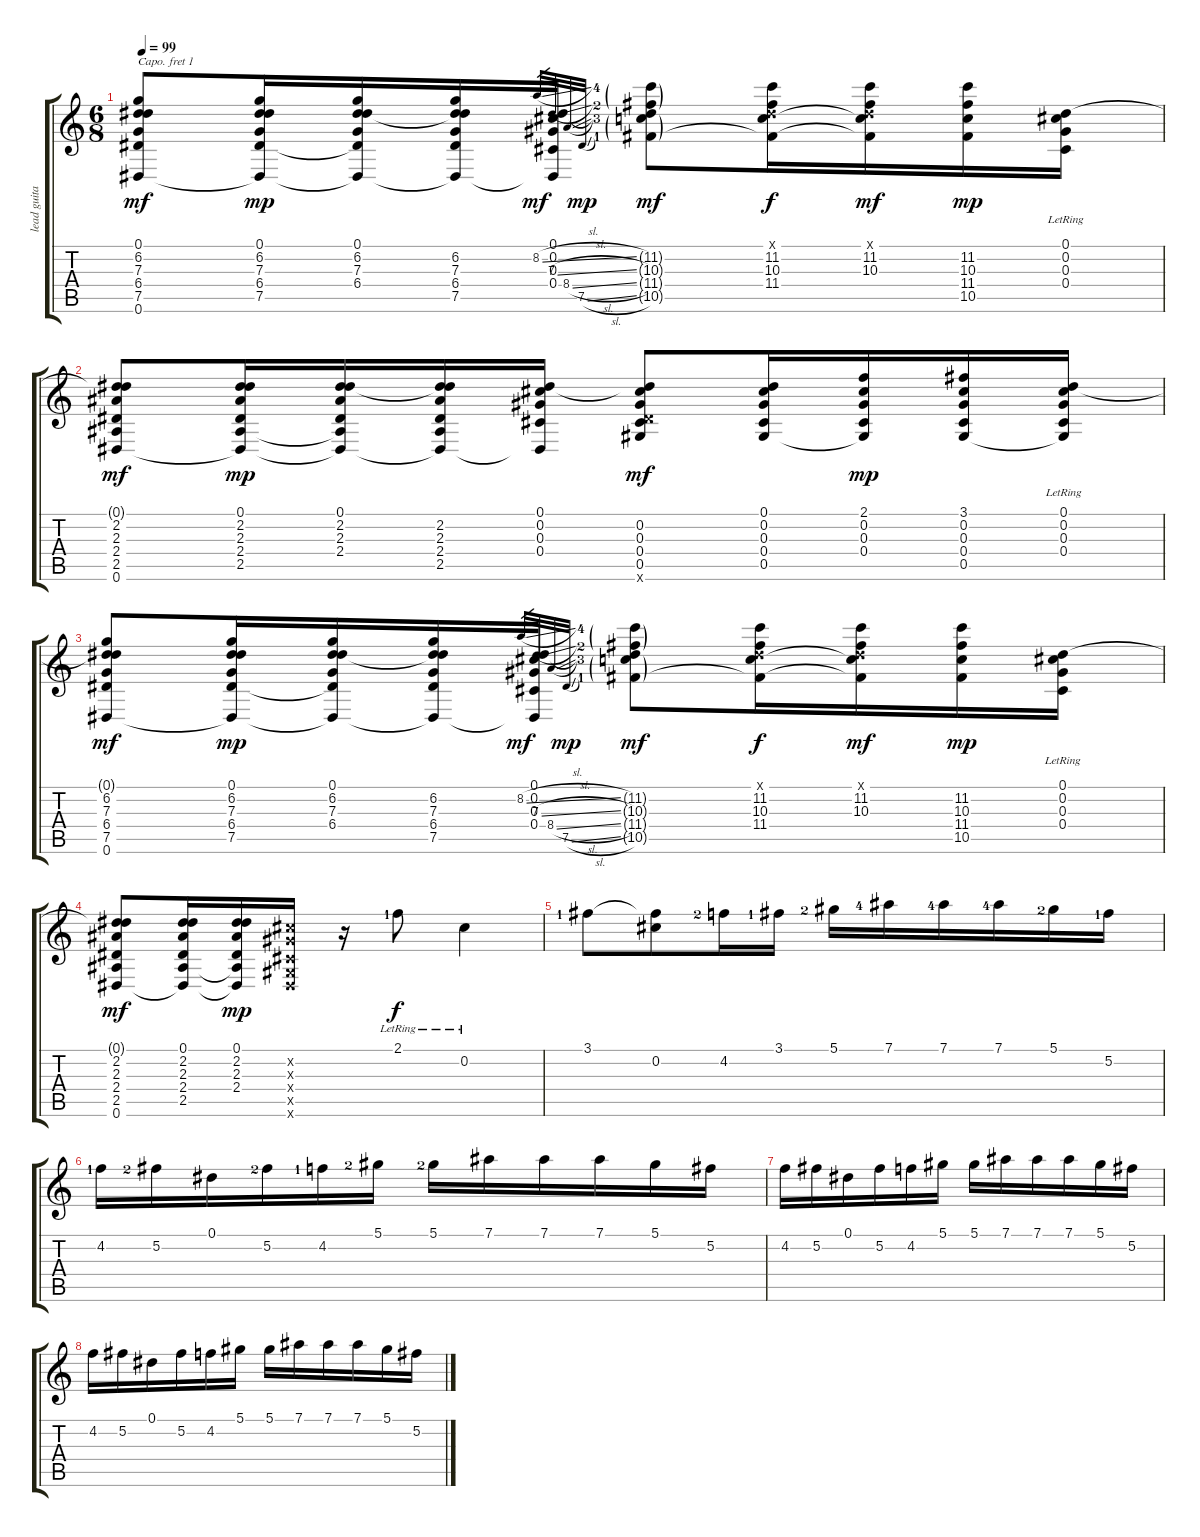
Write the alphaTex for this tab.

\track ("lead guitar" "lead guita") {instrument electricguitarclean}
\staff {score tabs}
\capo 1
\tuning (D4 C4 G3 C3 G2 D2) {hide}
\ts (6 8)
\tempo 99
\clef g2
\ks c
(0.1{t} 6.2 7.3 6.4 7.5 0.6).8{dy mf} (0.1 6.2 7.3 6.4 7.5 0.6{t}).16{dy mp} (0.1 6.2 7.3 6.4 7.5{t} 0.6{t}).16 (0.1{t} 6.2 7.3 6.4 7.5 0.6{t}).16 (0.1 0.2 0.3 0.4 0.6{t}).16 8.2{sl}.32{gr dy mf} 7.3{sl}.32{gr} 8.4{sl}.32{gr} 7.5{sl}.32{gr dy mp} (0.1{t} 11.2{g lf 5} 10.3{g lf 3} 11.4{g lf 4} 10.5{g lf 2}).8{dy mf} (0.1{x} 11.2 10.3 11.4 10.5{t}).16{dy f} (0.1{x} 11.2 10.3 11.4{t} 10.5{t}).16{dy mf} (11.2 10.3 11.4 10.5).16{dy mp} (0.1{lr} 0.2 0.3 0.4).16 |
(0.1{t} 2.2 2.3 2.4 2.5 0.6).8{dy mf} (0.1 2.2 2.3 2.4 2.5 0.6{t}).16{dy mp} (0.1 2.2 2.3 2.4 2.5{t} 0.6{t}).16 (0.1{t} 2.2 2.3 2.4 2.5 0.6{t}).16 (0.1 0.2 0.3 0.4 0.6{t}).16 (0.1{t} 0.2 0.3 0.4 0.5 12.6{x}).8{dy mf} (0.1 0.2 0.3 0.4 0.5).16 (2.1 0.2 0.3 0.4 0.5{t}).16{dy mp} (3.1 0.2 0.3 0.4 0.5).16 (0.1{lr} 0.2 0.3 0.4 0.5{t}).16 |
(0.1{t} 6.2 7.3 6.4 7.5 0.6).8{dy mf} (0.1 6.2 7.3 6.4 7.5 0.6{t}).16{dy mp} (0.1 6.2 7.3 6.4 7.5{t} 0.6{t}).16 (0.1{t} 6.2 7.3 6.4 7.5 0.6{t}).16 (0.1 0.2 0.3 0.4 0.6{t}).16 8.2{sl}.32{gr dy mf} 7.3{sl}.32{gr} 8.4{sl}.32{gr} 7.5{sl}.32{gr dy mp} (0.1{t} 11.2{g lf 5} 10.3{g lf 3} 11.4{g lf 4} 10.5{g lf 2}).8{dy mf} (0.1{x} 11.2 10.3 11.4 10.5{t}).16{dy f} (0.1{x} 11.2 10.3 11.4{t} 10.5{t}).16{dy mf} (11.2 10.3 11.4 10.5).16{dy mp} (0.1{lr} 0.2 0.3 0.4).16 |
(0.1{t} 2.2 2.3 2.4 2.5 0.6).8{dy mf} (0.1 2.2 2.3 2.4 2.5 0.6{t}).16 (0.1 2.2 2.3 2.4 2.5{t} 0.6{t}).16{dy mp} (0.2{x} 0.3{x} 0.4{x} 0.5{x} 0.6{x}).16 r.16 2.1{lr lf 2}.8{dy f} 0.2{lr}.4 |
3.1{lf 2}.8 (3.1{t} 0.2).8 4.2{lf 3}.16 3.1{lf 2}.16 5.1{lf 3}.16 7.1{lf 5}.16 7.1{lf 5}.16 7.1{lf 5}.16 5.1{lf 3}.16 5.2{lf 2}.16 |
4.2{lf 2}.16 5.2{lf 3}.16 0.1.16 5.2{lf 3}.16 4.2{lf 2}.16 5.1{lf 3}.16 5.1{lf 3}.16 7.1.16 7.1.16 7.1.16 5.1.16 5.2.16 |
4.2.16 5.2.16 0.1.16 5.2.16 4.2.16 5.1.16 5.1.16 7.1.16 7.1.16 7.1.16 5.1.16 5.2.16 |
4.2.16 5.2.16 0.1.16 5.2.16 4.2.16 5.1.16 5.1.16 7.1.16 7.1.16 7.1.16 5.1.16 5.2.16
